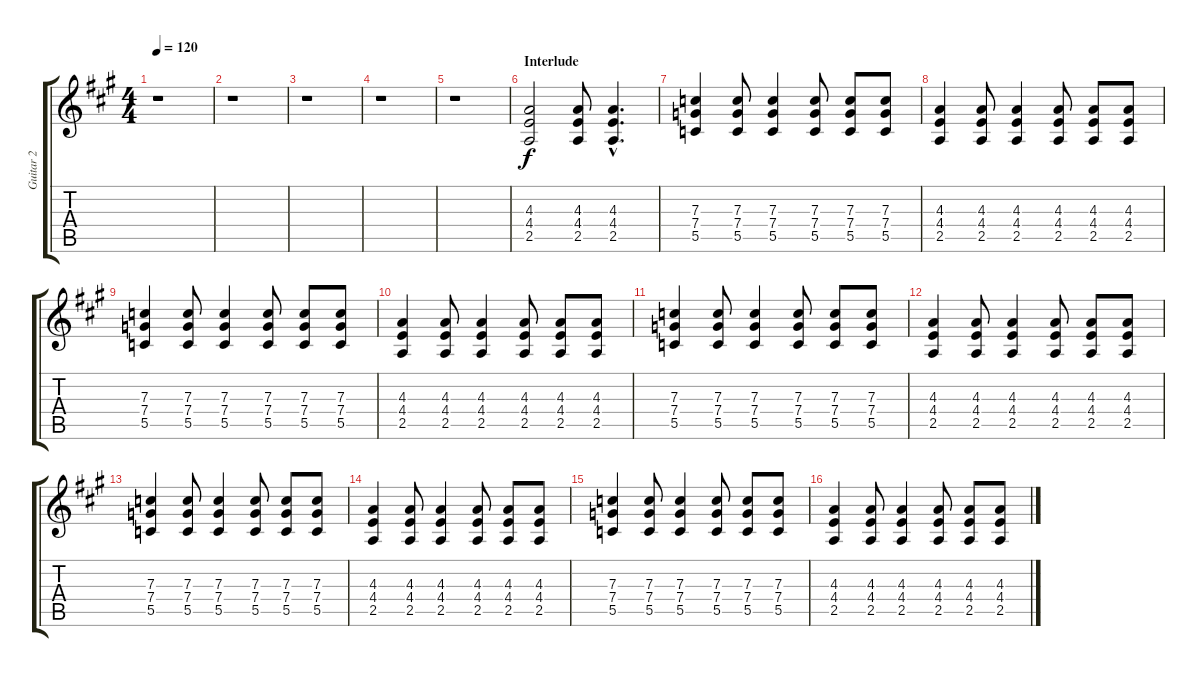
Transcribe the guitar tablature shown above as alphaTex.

\track ("Guitar 2" "Guitar 2") {instrument distortionguitar}
\staff {score tabs}
\tuning (D4 A3 F3 C3 G2 D2) {hide}
\ts (4 4)
\tempo 120
\clef g2
\ks a
r.1{dy f} |
r.1 |
r.1 |
r.1 |
r.1 |
\section ("" "Interlude")
(4.3 4.4 2.5).2 (4.3 4.4 2.5).8 (4.3{hac} 4.4{hac} 2.5{hac}).4{d} |
(7.3 7.4 5.5).4 (7.3 7.4 5.5).8 (7.3 7.4 5.5).4 (7.3 7.4 5.5).8 (7.3 7.4 5.5).8 (7.3 7.4 5.5).8 |
(4.3 4.4 2.5).4 (4.3 4.4 2.5).8 (4.3 4.4 2.5).4 (4.3 4.4 2.5).8 (4.3 4.4 2.5).8 (4.3 4.4 2.5).8 |
(7.3 7.4 5.5).4 (7.3 7.4 5.5).8 (7.3 7.4 5.5).4 (7.3 7.4 5.5).8 (7.3 7.4 5.5).8 (7.3 7.4 5.5).8 |
(4.3 4.4 2.5).4 (4.3 4.4 2.5).8 (4.3 4.4 2.5).4 (4.3 4.4 2.5).8 (4.3 4.4 2.5).8 (4.3 4.4 2.5).8 |
(7.3 7.4 5.5).4 (7.3 7.4 5.5).8 (7.3 7.4 5.5).4 (7.3 7.4 5.5).8 (7.3 7.4 5.5).8 (7.3 7.4 5.5).8 |
(4.3 4.4 2.5).4 (4.3 4.4 2.5).8 (4.3 4.4 2.5).4 (4.3 4.4 2.5).8 (4.3 4.4 2.5).8 (4.3 4.4 2.5).8 |
(7.3 7.4 5.5).4 (7.3 7.4 5.5).8 (7.3 7.4 5.5).4 (7.3 7.4 5.5).8 (7.3 7.4 5.5).8 (7.3 7.4 5.5).8 |
(4.3 4.4 2.5).4 (4.3 4.4 2.5).8 (4.3 4.4 2.5).4 (4.3 4.4 2.5).8 (4.3 4.4 2.5).8 (4.3 4.4 2.5).8 |
(7.3 7.4 5.5).4 (7.3 7.4 5.5).8 (7.3 7.4 5.5).4 (7.3 7.4 5.5).8 (7.3 7.4 5.5).8 (7.3 7.4 5.5).8 |
(4.3 4.4 2.5).4 (4.3 4.4 2.5).8 (4.3 4.4 2.5).4 (4.3 4.4 2.5).8 (4.3 4.4 2.5).8 (4.3 4.4 2.5).8
